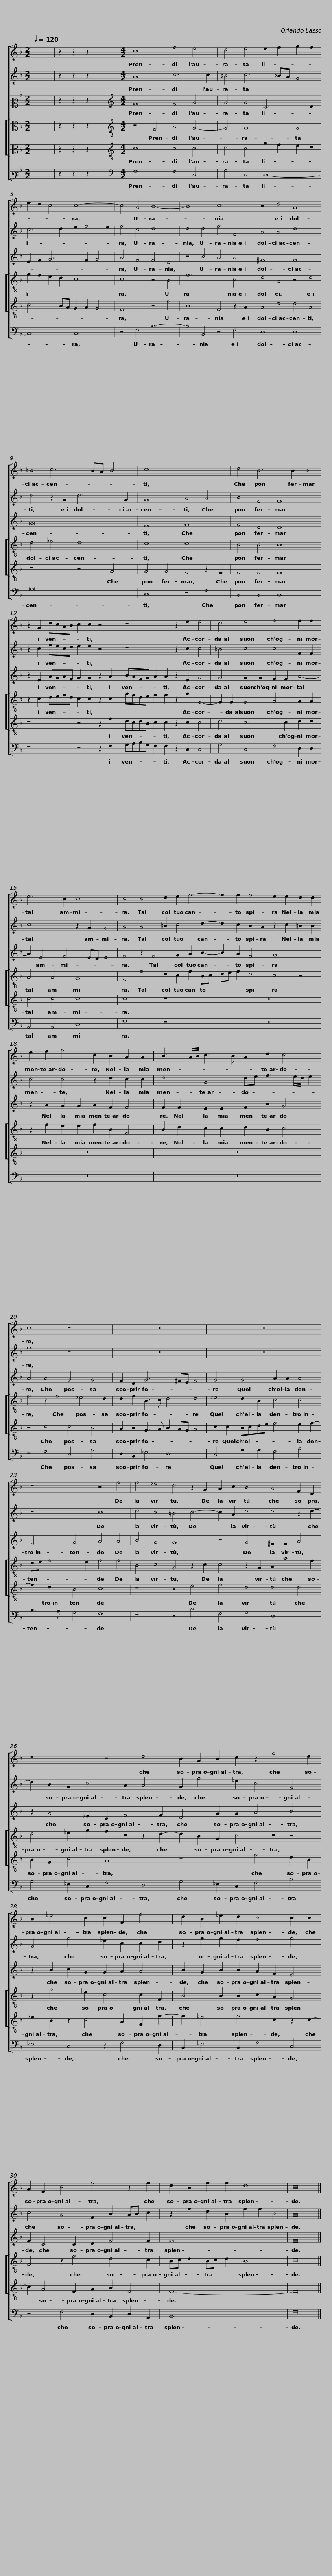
X:1
%%score [ 1 2 3 [ 4 5 ] 6 ]
L:1/8
Q:1/4=120
M:2/2
I:linebreak $
K:F
V:1 treble
V:2 treble
V:3 alto2
V:4 alto
V:5 alto
V:6 bass3
V:1
 x8 | z2 z2 z2 x2 |[M:4/2] c8 f4 e4 | d4 e4 e2 f2 g2 f2 | e2 d2 c4 c8- | %5
 c4 A4 B8- |$ B8 c8 | z4 d4 A8 | =B4 c6 BA B4 | c16 | %10
 d4 B6 B2 B4 |$ z2 G2 dcAB c2 c2 z4 | z8 z2 e2 e4 | d4 e4 f4 f2 f2 | e6 c2 c8 |$ %15
 c4 c4 d2 e2 f4- | f2 f2 f4 e2 e2 d2 d2 | e2 f2 g4 c2 B2 A2 A2 |$ B3 A/B/ c3 B A2 d2 c4 | c8 z8 | %20
 z16 | z16 |$ z8 z4 f4 | f4 _e4 d4 z2 G2 | A2 c2 B4 A4 F2 D2 | %25
 z8 z4 d4 |$ B2 G2 B2 c2 z2 f4 d2 | B2 _e4 c2 c2 F2 f4 | d2 B2 _e2 d2 c4 c2 c2 |$ A2 F2 c4 f4 z2 f2 | %30
 d2 B2 f2 f2 d8 | c16 |] %32
V:2
 x8 | z2 z2 z2 x2 |[M:4/2] A8 c6 c2 | =B4 c6 _BA G4 | c6 d2 e2 f4 e2 | %5
 f4 c4 d8 |$ d4 d4 f4 F4 | A4 A4 d8 | d4 z2 G2 d6 G2 | G8 A4 A4 | %10
 B4 F4 F8 |$ z2 c2 fecd e2 e2 z4 | z8 z2 c2 c4 | =B4 c4 c4 F2 F2 | c8 z2 G2 G4 |$ %15
 A4 A4 =B2 c4 d2- | d2 c2 B2 A2 z2 c2 =B2 B2 | c4 c4 z2 d2 c2 c2 |$ d4 G4 de f3 e/d/ e2 | f8 z8 | %20
 z16 | z16 |$ z8 c8 | d4 c4 =B4 c4- | c2 A2 d4 d4 z2 d2- | %25
 d2 B2 G2 c4 A2 A4 |$ G2 g4 _e2 c4 F4 | G4 g4 _e2 c2 c2 d2 | z2 g2 g2 f2 f4 g4 |$ c4 A4 F2 B2 AB c2 | %30
 z2 f2 d2 B2 f2 f2 B4 | A16 |] %32
V:3
 x8 | z2 z2 z2 x2 |[M:4/2][K:treble] F8 F4 G4 | G4 G4 C6 D2 | E2 F2 G6 F2 G4 | %5
 A4 F4 F4 D4 |$ z4 B4 A4 A4 | ^F8 F8 | G16 | E8 F8 | %10
 F4 D4 D8 |$ z2 E2 AGAF G2 G2 z2 A2 | BAFG A2 A2 z2 E2 G4 | G4 G2 G2 F2 F2 A4- | A2 E4 F4 ED E4 |$ %15
 F4 z2 F4 G2 A2 B2- | B2 A2 F4 G8 | z2 A2 G2 G2 A2 F2 F4 |$ F2 F2 E2 E2 F2 B2 G4 | A4 A4 G4 G4 | %20
 F2 D2 G6 ^FE F4 | G4 G4 A2 A2 A4 |$ F4 G4 A4 A4 | B4 G4 G8 | z4 G4 ^F2 F2 A4 | %25
 z2 G4 _E2 C2 F4 F2 |$ D4 G2 G2 A4 B4 | z2 B2 c2 G2 G2 A2 A4 | B2 G2 B2 B2 A2 F2 E4 |$ F2 C4 C2 D2 F4 F2 | %30
 F16 | F16 |] %32
V:4
 x8 | z2 z2 z2 x2 |[M:4/2][K:treble-8] z4 F4 A4 G4- | G4 G8 G4 | g2 f2 e2 d2 c8 | %5
 c8 z4 B4 |$ f12 c4 | d4 A4 z4 d4 | d4 _e4 d8 | c8 c8 | %10
 B4 B4 B8 |$ z2 c2 defd c2 c2 z2 c2 | gfde f2 f2 z2 g2 G4- | G2 G2 G4 A4 A2 A2 | A4 A4 G8 |$ %15
 F4 f4 d2 c2 f2 Bc | de f2 d4 c4 z4 | z2 f2 e2 e2 f2 B2 F4 |$ B2 d2 c2 c2 d2 B2 c4 | f4 z2 f4 _e4 d2 | %20
 d2 f2 B3 c d4 d4 | _e4 d2 B2 c4 c4 |$ de f4 e2 f4 f4 | B4 c4 G4 z2 c2 | c4 z2 G2 A2 a4 f2 | %25
 d4 _e2 g2 f2 c2 z2 d2- |$ d2 B2 G2 c4 c2 z4 | z2 g4 _e2 c4 c2 F2 | B4 B2 B2 c2 A2 G4 |$ F4 z2 f4 d4 c2 | %30
 Bc d2 Bc d2 B8 | c16 |] %32
V:5
 x8 | z2 z2 z2 x2 |[M:4/2][K:treble-8] c8 c4 c4 | d4 c4 g2 f2 e2 d2 | c6 BA G2 A2 G4 | %5
 F8 z4 f4 |$ B8 F4 z2 A2 | A4 d4 d4 A4 | z8 z4 G4 | G4 G4 F4 z2 F2 | %10
 F4 F4 F8 |$ z8 z4 z2 f2 | dcdB c2 c2 z2 c2 c4 | d4 c6 c2 d2 d2 | c4 c4 c8 |$ %15
 c8 z8 | z16 | z16 |$ z16 | z4 c4 c4 B4 | %20
 A2 B2 G3 A B2 AG A4 | c2 c2 Bcde f4 e2 f2- |$ f2 d2 B4 c8 | z8 z4 e4 | f4 d4 d4 d4 | %25
 B2 G2 c4 A8 |$ z8 f4 d2 B2 | _e2 B2 z2 c4 A2 F2 f2- | f2 _e4 f4 c2 z2 c2- |$ c2 A4 F2 A2 B2 F4 | %30
 F16- | F16 |] %32
V:6
 x8 | z2 z2 z2 x2 |[M:4/2][K:bass] F,8 F,4 C,4 | G,4 C,4 C,8- | C,8 C,8 | %5
 z4 F,4 B,8- |$ B,4 B,,4 z4 F,4 | D,8 D,8 | G,16 | C,8 z4 F,4 | %10
 B,,4 B,,4 B,,8 |$ z8 z4 z2 F,2 | G,A,B,G, F,2 F,2 z2 C,2 C,4 | G,4 C,4 F,4 D,2 D,2 | A,,4 A,,4 C,8 |$ %15
 F,8 z8 | z16 | z16 |$ z16 | z4 F,4 C,4 G,4 | %20
 D,2 B,,2 _E,4 D,8 | C,4 G,2 G,2 F,4 A,4 |$ B,3 A, G,4 F,8 | z8 z4 C4 | F,4 G,4 D,8 | %25
 G,4 _E,2 C,2 F,4 D,4 |$ G,4 _E,2 C,2 F,4 B,4 | _E,4 C,4 z2 F,4 D,2 | B,,2 _E,4 B,,2 F,4 C,4 |$ z4 F,4 D,2 B,,2 D,2 A,,2 | %30
 B,,16 | F,16 |] %32
